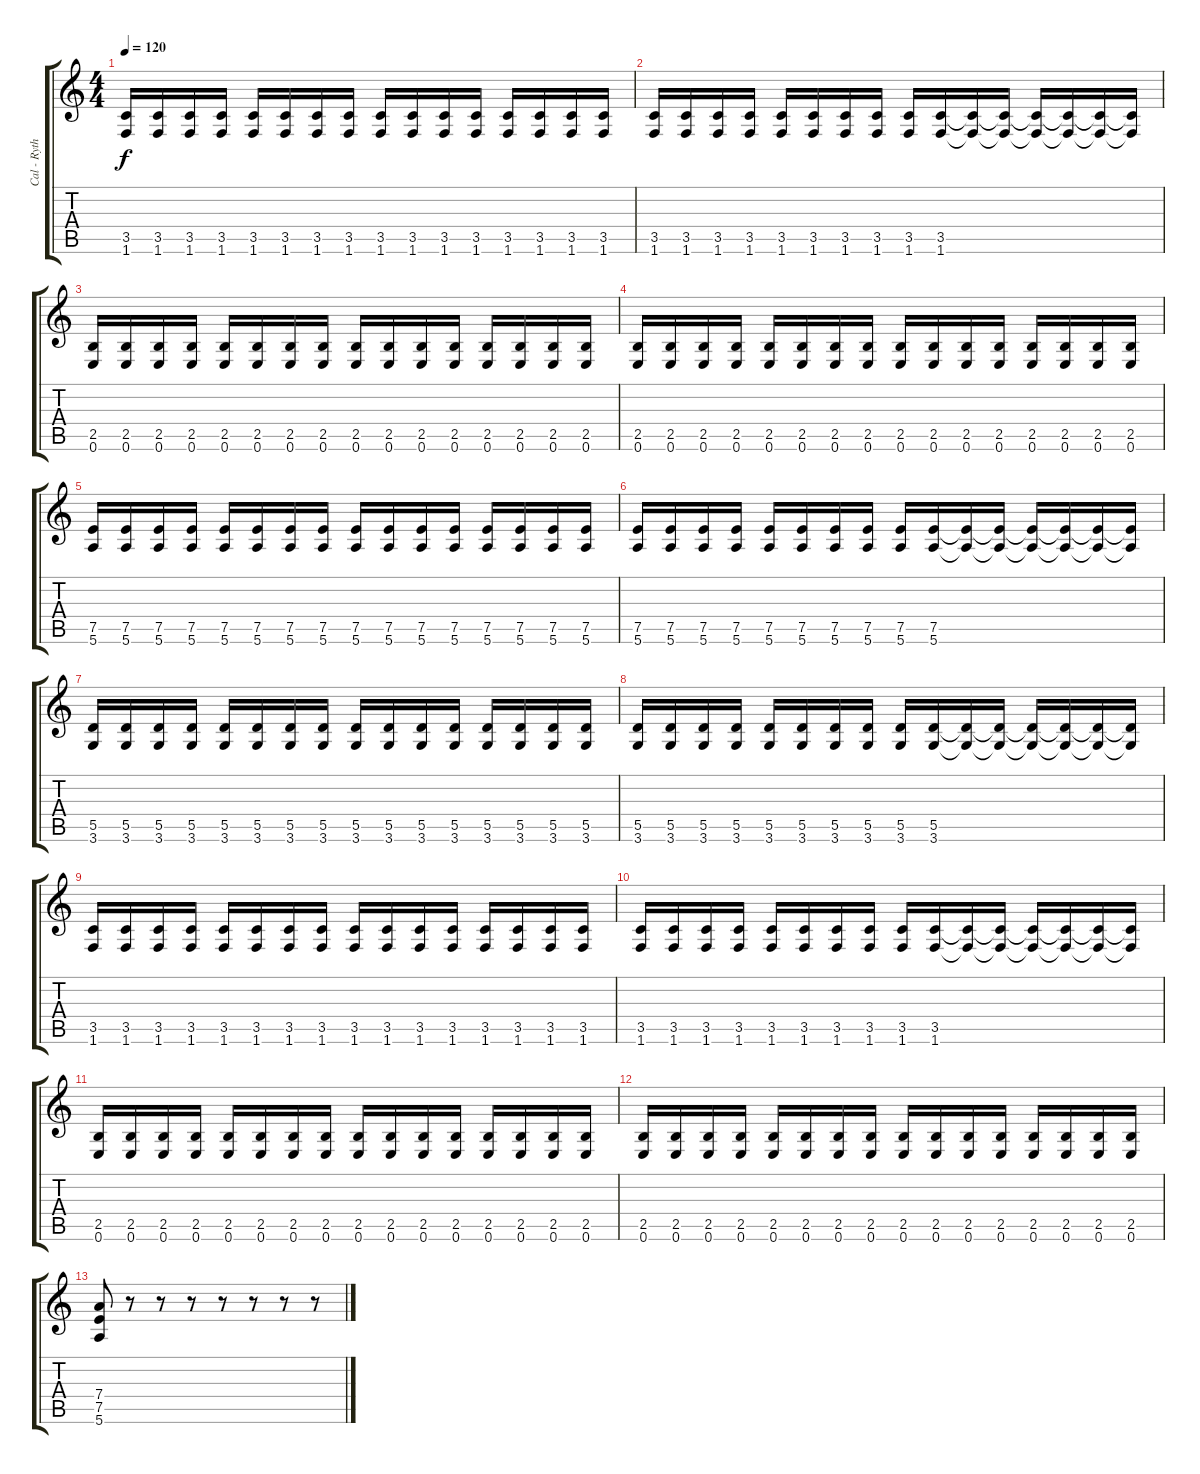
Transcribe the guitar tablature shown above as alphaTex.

\track ("Cal - Rythmn Guitar" "Cal - Ryth") {instrument distortionguitar}
\staff {score tabs}
\tuning (E4 B3 G3 D3 A2 E2) {hide}
\ts (4 4)
\tempo 120
\clef g2
\ks c
(3.5 1.6).16{dy f} (3.5 1.6).16 (3.5 1.6).16 (3.5 1.6).16 (3.5 1.6).16 (3.5 1.6).16 (3.5 1.6).16 (3.5 1.6).16 (3.5 1.6).16 (3.5 1.6).16 (3.5 1.6).16 (3.5 1.6).16 (3.5 1.6).16 (3.5 1.6).16 (3.5 1.6).16 (3.5 1.6).16 |
(3.5 1.6).16 (3.5 1.6).16 (3.5 1.6).16 (3.5 1.6).16 (3.5 1.6).16 (3.5 1.6).16 (3.5 1.6).16 (3.5 1.6).16 (3.5 1.6).16 (3.5 1.6).16 (3.5{t} 1.6{t}).16 (3.5{t} 1.6{t}).16 (3.5{t} 1.6{t}).16 (3.5{t} 1.6{t}).16 (3.5{t} 1.6{t}).16 (3.5{t} 1.6{t}).16 |
(2.5 0.6).16 (2.5 0.6).16 (2.5 0.6).16 (2.5 0.6).16 (2.5 0.6).16 (2.5 0.6).16 (2.5 0.6).16 (2.5 0.6).16 (2.5 0.6).16 (2.5 0.6).16 (2.5 0.6).16 (2.5 0.6).16 (2.5 0.6).16 (2.5 0.6).16 (2.5 0.6).16 (2.5 0.6).16 |
(2.5 0.6).16 (2.5 0.6).16 (2.5 0.6).16 (2.5 0.6).16 (2.5 0.6).16 (2.5 0.6).16 (2.5 0.6).16 (2.5 0.6).16 (2.5 0.6).16 (2.5 0.6).16 (2.5 0.6).16 (2.5 0.6).16 (2.5 0.6).16 (2.5 0.6).16 (2.5 0.6).16 (2.5 0.6).16 |
(7.5 5.6).16 (7.5 5.6).16 (7.5 5.6).16 (7.5 5.6).16 (7.5 5.6).16 (7.5 5.6).16 (7.5 5.6).16 (7.5 5.6).16 (7.5 5.6).16 (7.5 5.6).16 (7.5 5.6).16 (7.5 5.6).16 (7.5 5.6).16 (7.5 5.6).16 (7.5 5.6).16 (7.5 5.6).16 |
(7.5 5.6).16 (7.5 5.6).16 (7.5 5.6).16 (7.5 5.6).16 (7.5 5.6).16 (7.5 5.6).16 (7.5 5.6).16 (7.5 5.6).16 (7.5 5.6).16 (7.5 5.6).16 (7.5{t} 5.6{t}).16 (7.5{t} 5.6{t}).16 (7.5{t} 5.6{t}).16 (7.5{t} 5.6{t}).16 (7.5{t} 5.6{t}).16 (7.5{t} 5.6{t}).16 |
(5.5 3.6).16 (5.5 3.6).16 (5.5 3.6).16 (5.5 3.6).16 (5.5 3.6).16 (5.5 3.6).16 (5.5 3.6).16 (5.5 3.6).16 (5.5 3.6).16 (5.5 3.6).16 (5.5 3.6).16 (5.5 3.6).16 (5.5 3.6).16 (5.5 3.6).16 (5.5 3.6).16 (5.5 3.6).16 |
(5.5 3.6).16 (5.5 3.6).16 (5.5 3.6).16 (5.5 3.6).16 (5.5 3.6).16 (5.5 3.6).16 (5.5 3.6).16 (5.5 3.6).16 (5.5 3.6).16 (5.5 3.6).16 (5.5{t} 3.6{t}).16 (5.5{t} 3.6{t}).16 (5.5{t} 3.6{t}).16 (5.5{t} 3.6{t}).16 (5.5{t} 3.6{t}).16 (5.5{t} 3.6{t}).16 |
(3.5 1.6).16 (3.5 1.6).16 (3.5 1.6).16 (3.5 1.6).16 (3.5 1.6).16 (3.5 1.6).16 (3.5 1.6).16 (3.5 1.6).16 (3.5 1.6).16 (3.5 1.6).16 (3.5 1.6).16 (3.5 1.6).16 (3.5 1.6).16 (3.5 1.6).16 (3.5 1.6).16 (3.5 1.6).16 |
(3.5 1.6).16 (3.5 1.6).16 (3.5 1.6).16 (3.5 1.6).16 (3.5 1.6).16 (3.5 1.6).16 (3.5 1.6).16 (3.5 1.6).16 (3.5 1.6).16 (3.5 1.6).16 (3.5{t} 1.6{t}).16 (3.5{t} 1.6{t}).16 (3.5{t} 1.6{t}).16 (3.5{t} 1.6{t}).16 (3.5{t} 1.6{t}).16 (3.5{t} 1.6{t}).16 |
(2.5 0.6).16 (2.5 0.6).16 (2.5 0.6).16 (2.5 0.6).16 (2.5 0.6).16 (2.5 0.6).16 (2.5 0.6).16 (2.5 0.6).16 (2.5 0.6).16 (2.5 0.6).16 (2.5 0.6).16 (2.5 0.6).16 (2.5 0.6).16 (2.5 0.6).16 (2.5 0.6).16 (2.5 0.6).16 |
(2.5 0.6).16 (2.5 0.6).16 (2.5 0.6).16 (2.5 0.6).16 (2.5 0.6).16 (2.5 0.6).16 (2.5 0.6).16 (2.5 0.6).16 (2.5 0.6).16 (2.5 0.6).16 (2.5 0.6).16 (2.5 0.6).16 (2.5 0.6).16 (2.5 0.6).16 (2.5 0.6).16 (2.5 0.6).16 |
(7.4 7.5 5.6).8 r.8 r.8 r.8 r.8 r.8 r.8 r.8
